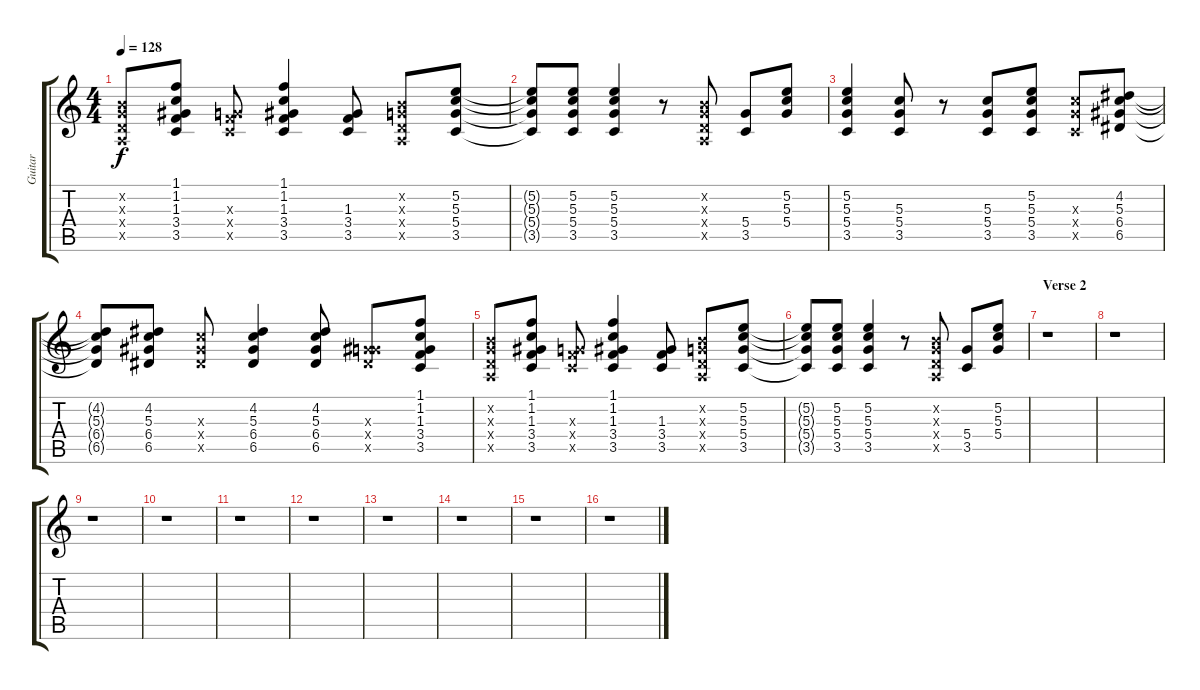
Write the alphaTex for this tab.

\track ("Guitar" "Guitar") {instrument acousticguitarnylon}
\staff {score tabs}
\tuning (E4 B3 G3 D3 A2 E2) {hide}
\ts (4 4)
\tempo 128
\clef g2
\ks c
(0.2{x} 0.3{x} 0.4{x} 0.5{x}).8{dy f} (1.1 1.2 1.3 3.4 3.5).8 (0.3{x} 3.4{x} 3.5{x}).8 (1.1 1.2 1.3 3.4 3.5).4 (1.3 3.4 3.5).8 (0.2{x} 0.3{x} 0.4{x} 0.5{x}).8 (5.2 5.3 5.4 3.5).8 |
(5.2{t} 5.3{t} 5.4{t} 3.5{t}).8 (5.2 5.3 5.4 3.5).8 (5.2 5.3 5.4 3.5).4 r.8 (0.2{x} 0.3{x} 0.4{x} 0.5{x}).8 (5.4 3.5).8 (5.2 5.3 5.4).8 |
(5.2 5.3 5.4 3.5).4 (5.3 5.4 3.5).8 r.8 (5.3 5.4 3.5).8 (5.2 5.3 5.4 3.5).8 (5.3{x} 5.4{x} 3.5{x}).8 (4.2 5.3 6.4 6.5).8 |
(4.2{t} 5.3{t} 6.4{t} 6.5{t}).8 (4.2 5.3 6.4 6.5).8 (5.3{x} 6.4{x} 6.5{x}).8 (4.2 5.3 6.4 6.5).4 (4.2 5.3 6.4 6.5).8 (0.3{x} 6.4{x} 6.5{x}).8 (1.1 1.2 1.3 3.4 3.5).8 |
(0.2{x} 0.3{x} 0.4{x} 0.5{x}).8 (1.1 1.2 1.3 3.4 3.5).8 (0.3{x} 3.4{x} 3.5{x}).8 (1.1 1.2 1.3 3.4 3.5).4 (1.3 3.4 3.5).8 (0.2{x} 0.3{x} 0.4{x} 0.5{x}).8 (5.2 5.3 5.4 3.5).8 |
(5.2{t} 5.3{t} 5.4{t} 3.5{t}).8 (5.2 5.3 5.4 3.5).8 (5.2 5.3 5.4 3.5).4 r.8 (0.2{x} 0.3{x} 0.4{x} 0.5{x}).8 (5.4 3.5).8 (5.2 5.3 5.4).8 |
\section ("" "Verse 2")
r.1 |
r.1 |
r.1 |
r.1 |
r.1 |
r.1 |
r.1 |
r.1 |
r.1 |
r.1
